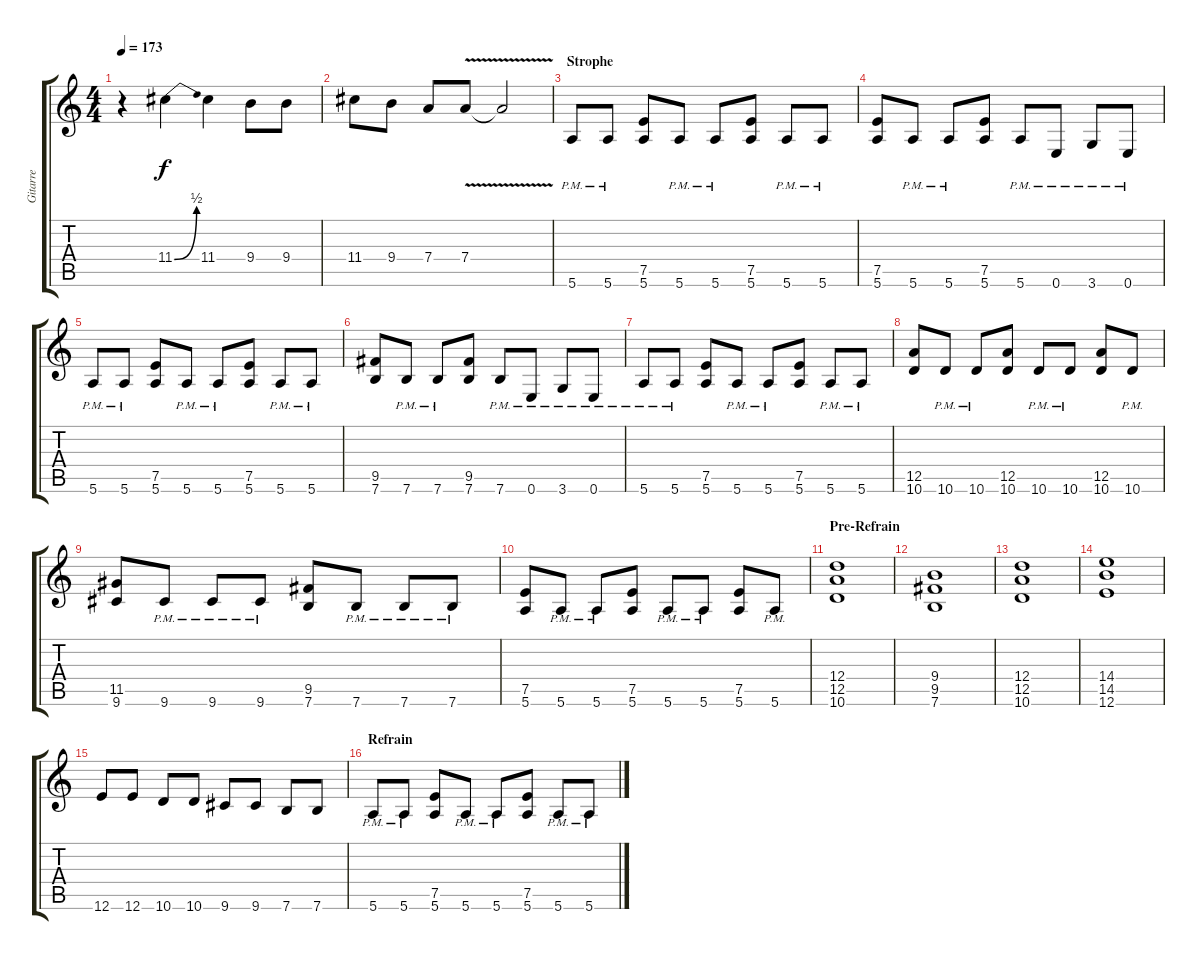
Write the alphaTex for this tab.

\track ("Gitarre" "Gitarre") {instrument distortionguitar}
\staff {score tabs}
\tuning (E4 B3 G3 D3 A2 E2) {hide}
\ts (4 4)
\tempo 173
\clef g2
\ks c
r.4{dy f} 11.4{be (bend 0 0 60 2)}.4 11.4.4 9.4.8 9.4.8 |
11.4.8 9.4.8 7.4.8 7.4{v}.8 7.4{t}.2 |
\section ("" "Strophe")
5.6{pm}.8 5.6{pm}.8 (7.5 5.6).8 5.6{pm}.8 5.6{pm}.8 (7.5 5.6).8 5.6{pm}.8 5.6{pm}.8 |
(7.5 5.6).8 5.6{pm}.8 5.6{pm}.8 (7.5 5.6).8 5.6{pm}.8 0.6{pm}.8 3.6{pm}.8 0.6{pm}.8 |
5.6{pm}.8 5.6{pm}.8 (7.5 5.6).8 5.6{pm}.8 5.6{pm}.8 (7.5 5.6).8 5.6{pm}.8 5.6{pm}.8 |
(9.5 7.6).8 7.6{pm}.8 7.6{pm}.8 (9.5 7.6).8 7.6{pm}.8 0.6{pm}.8 3.6{pm}.8 0.6{pm}.8 |
5.6{pm}.8 5.6{pm}.8 (7.5 5.6).8 5.6{pm}.8 5.6{pm}.8 (7.5 5.6).8 5.6{pm}.8 5.6{pm}.8 |
(12.5 10.6).8 10.6{pm}.8 10.6{pm}.8 (12.5 10.6).8 10.6{pm}.8 10.6{pm}.8 (12.5 10.6).8 10.6{pm}.8 |
(11.5 9.6).8 9.6{pm}.8 9.6{pm}.8 9.6{pm}.8 (9.5 7.6).8 7.6{pm}.8 7.6{pm}.8 7.6{pm}.8 |
(7.5 5.6).8 5.6{pm}.8 5.6{pm}.8 (7.5 5.6).8 5.6{pm}.8 5.6{pm}.8 (7.5 5.6).8 5.6{pm}.8 |
\section ("" "Pre-Refrain")
(12.4 12.5 10.6).1 |
(9.4 9.5 7.6).1 |
(12.4 12.5 10.6).1 |
(14.4 14.5 12.6).1 |
12.6.8 12.6.8 10.6.8 10.6.8 9.6.8 9.6.8 7.6.8 7.6.8 |
\section ("" "Refrain")
5.6{pm}.8 5.6{pm}.8 (7.5 5.6).8 5.6{pm}.8 5.6{pm}.8 (7.5 5.6).8 5.6{pm}.8 5.6{pm}.8
